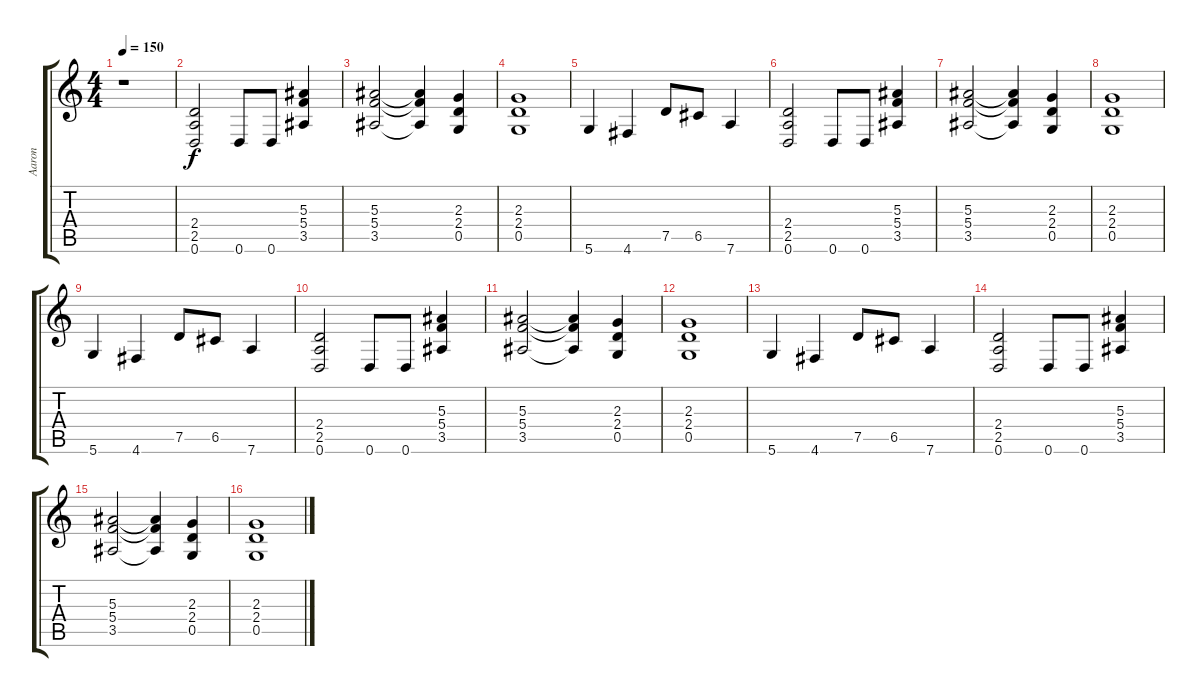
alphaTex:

\track ("Aaron" "Aaron") {instrument distortionguitar}
\staff {score tabs}
\tuning (D4 A3 F3 C3 G2 D2) {hide}
\ts (4 4)
\tempo 150
\clef g2
\ks c
r.1{dy f instrument distortionguitar} |
(2.4 2.5 0.6).2 0.6.8 0.6.8 (5.3 5.4 3.5).4 |
(5.3 5.4 3.5).2 (5.3{t} 5.4{t} 3.5{t}).4 (2.3 2.4 0.5).4 |
(2.3 2.4 0.5).1 |
5.6.4 4.6.4 7.5.8 6.5.8 7.6.4 |
(2.4 2.5 0.6).2 0.6.8 0.6.8 (5.3 5.4 3.5).4 |
(5.3 5.4 3.5).2 (5.3{t} 5.4{t} 3.5{t}).4 (2.3 2.4 0.5).4 |
(2.3 2.4 0.5).1 |
5.6.4 4.6.4 7.5.8 6.5.8 7.6.4 |
(2.4 2.5 0.6).2 0.6.8 0.6.8 (5.3 5.4 3.5).4 |
(5.3 5.4 3.5).2 (5.3{t} 5.4{t} 3.5{t}).4 (2.3 2.4 0.5).4 |
(2.3 2.4 0.5).1 |
5.6.4 4.6.4 7.5.8 6.5.8 7.6.4 |
(2.4 2.5 0.6).2 0.6.8 0.6.8 (5.3 5.4 3.5).4 |
(5.3 5.4 3.5).2 (5.3{t} 5.4{t} 3.5{t}).4 (2.3 2.4 0.5).4 |
(2.3 2.4 0.5).1
